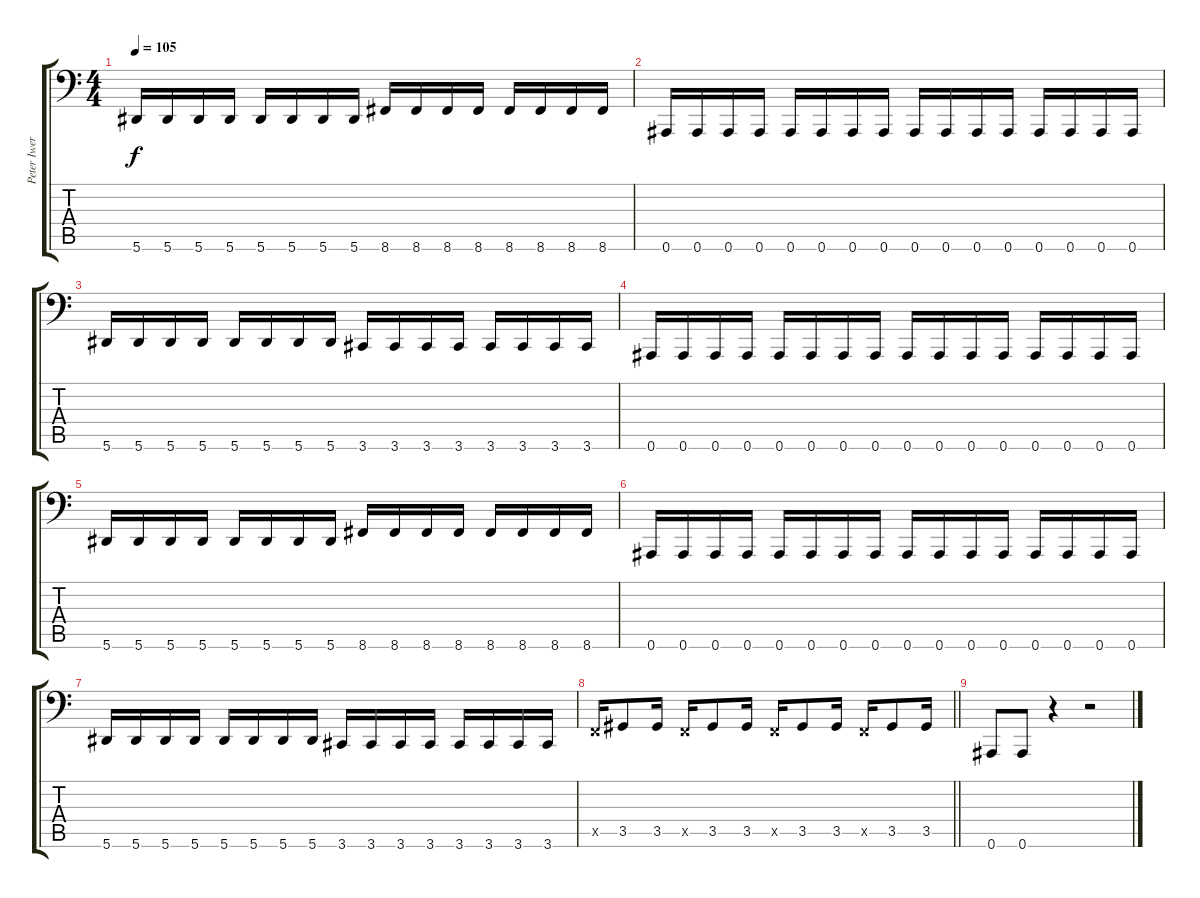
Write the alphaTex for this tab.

\track ("Peter Iwers" "Peter Iwer") {instrument electricbassfinger}
\staff {score tabs}
\tuning (C3 G2 Eb2 Bb1 F1 Bb0) {hide}
\ts (4 4)
\tempo 105
\clef f4
\ks c
5.6.16{dy f} 5.6.16 5.6.16 5.6.16 5.6.16 5.6.16 5.6.16 5.6.16 8.6.16 8.6.16 8.6.16 8.6.16 8.6.16 8.6.16 8.6.16 8.6.16 |
0.6.16 0.6.16 0.6.16 0.6.16 0.6.16 0.6.16 0.6.16 0.6.16 0.6.16 0.6.16 0.6.16 0.6.16 0.6.16 0.6.16 0.6.16 0.6.16 |
5.6.16 5.6.16 5.6.16 5.6.16 5.6.16 5.6.16 5.6.16 5.6.16 3.6.16 3.6.16 3.6.16 3.6.16 3.6.16 3.6.16 3.6.16 3.6.16 |
0.6.16 0.6.16 0.6.16 0.6.16 0.6.16 0.6.16 0.6.16 0.6.16 0.6.16 0.6.16 0.6.16 0.6.16 0.6.16 0.6.16 0.6.16 0.6.16 |
5.6.16 5.6.16 5.6.16 5.6.16 5.6.16 5.6.16 5.6.16 5.6.16 8.6.16 8.6.16 8.6.16 8.6.16 8.6.16 8.6.16 8.6.16 8.6.16 |
0.6.16 0.6.16 0.6.16 0.6.16 0.6.16 0.6.16 0.6.16 0.6.16 0.6.16 0.6.16 0.6.16 0.6.16 0.6.16 0.6.16 0.6.16 0.6.16 |
5.6.16 5.6.16 5.6.16 5.6.16 5.6.16 5.6.16 5.6.16 5.6.16 3.6.16 3.6.16 3.6.16 3.6.16 3.6.16 3.6.16 3.6.16 3.6.16 |
\barLineRight lightlight
0.5{x}.16 3.5.8 3.5.16 0.5{x}.16 3.5.8 3.5.16 0.5{x}.16 3.5.8 3.5.16 0.5{x}.16 3.5.8 3.5.16 |
0.6.8 0.6.8 r.4 r.2
